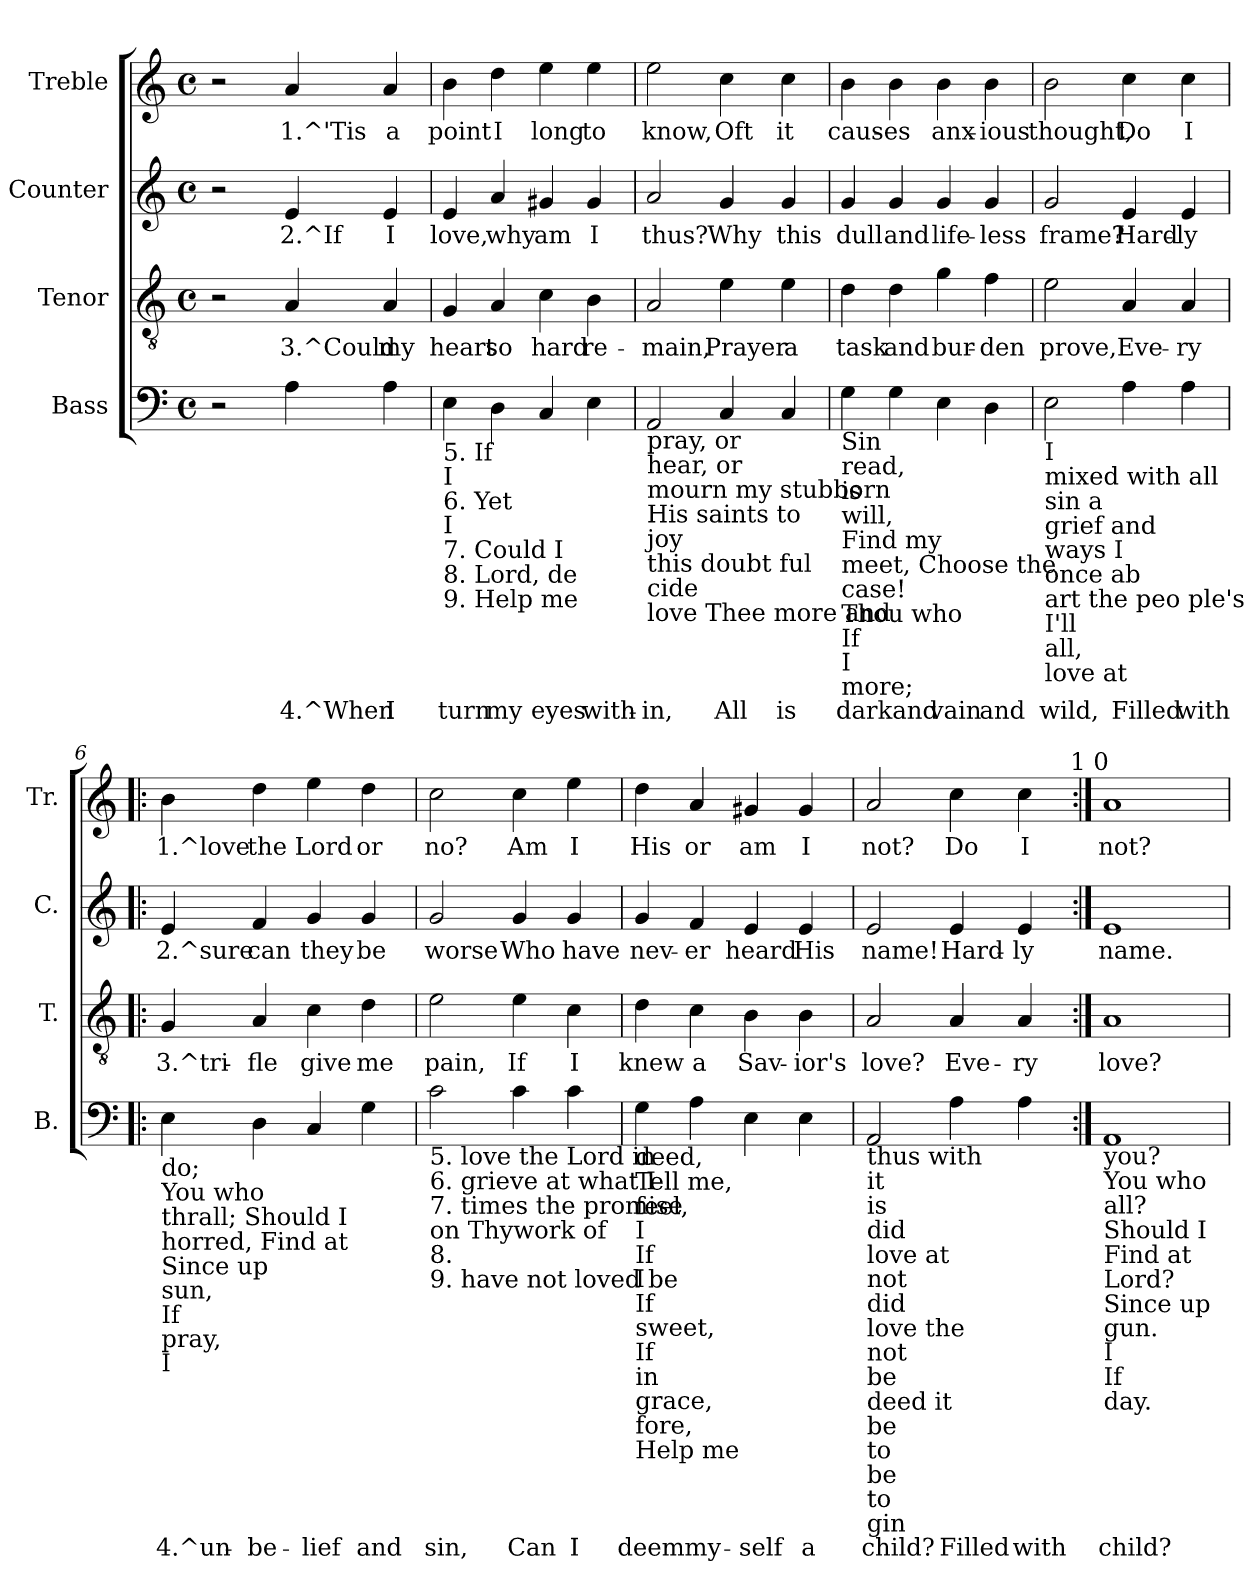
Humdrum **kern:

**kern	**text	**kern	**text	**kern	**text	**kern	**text
*part4	*part4	*part3	*part3	*part2	*part2	*part1	*part1
*staff4	*staff4	*staff3	*staff3	*staff2	*staff2	*staff1	*staff1
*I"Bass	*	*I"Tenor	*	*I"Counter	*	*I"Treble	*
*I'B.	*	*I'T.	*	*I'C.	*	*I'Tr.	*
!!LO:PB:g=z
*stria5	*	*stria5	*	*stria5	*	*stria5	*
*clefF4	*	*clefGv2	*	*clefG2	*	*clefG2	*
*k[]	*	*k[]	*	*k[]	*	*k[]	*
*C:	*	*C:	*	*C:	*	*C:	*
*M4/4	*	*M4/4	*	*M4/4	*	*M4/4	*
*met(c)	*	*met(c)	*	*met(c)	*	*met(c)	*
=1	=1	=1	=1	=1	=1	=1	=1
2r	.	2r	.	2r	.	2r	.
!	!LO:LY:b:rj	!	!LO:LY:b:rj	!	!LO:LY:b:rj	!	!LO:LY:b:rj
4A\	4.^When	4A/	3.^Could	4e/	2.^If	4a/	1.^'Tis
!	!LO:LY:b:rj	!	!LO:LY:b:rj	!	!LO:LY:b:rj	!	!LO:LY:b:rj
4A\	I	4A/	my	4e/	I	4a/	a
=2	=2	=2	=2	=2	=2	=2	=2
!LO:TX:b:t=5. If	!	!	!	!	!	!	!
!LO:TX:b:t=I	!	!	!	!	!	!	!
!LO:TX:b:t=6. Yet	!	!	!	!	!	!	!
!LO:TX:b:t=I	!	!	!	!	!	!	!
!LO:TX:b:t=7. Could I	!	!	!	!	!	!	!
!LO:TX:b:t=8. Lord, de	!	!	!	!	!	!	!
!LO:TX:b:t=9. Help me	!	!	!	!	!	!	!
!	!LO:LY:b:rj	!	!LO:LY:b:rj	!	!LO:LY:b:rj	!	!LO:LY:b:rj
4E\	turn	4G/	heart	4e/	love,	4b\	point
!	!LO:LY:b:rj	!	!LO:LY:b:rj	!	!LO:LY:b:rj	!	!LO:LY:b:rj
4D\	my	4A/	so	4a/	why	4dd\	I
!	!LO:LY:b:rj	!	!LO:LY:b:rj	!	!LO:LY:b:rj	!	!LO:LY:b:rj
4C/	eyes	4c\	hard	4g#X/	am	4ee\	long
!	!LO:LY:b:rj	!	!LO:LY:b:rj	!	!LO:LY:b:rj	!	!LO:LY:b:rj
4E\	with-	4B\	re-	4g#/	I	4ee\	to
=3	=3	=3	=3	=3	=3	=3	=3
!LO:TX:b:t=pray, or	!	!	!	!	!	!	!
!LO:TX:b:t=hear, or	!	!	!	!	!	!	!
!LO:TX:b:t=mourn my stubborn	!	!	!	!	!	!	!
!LO:TX:b:t=His saints to	!	!	!	!	!	!	!
!LO:TX:b:t=joy	!	!	!	!	!	!	!
!LO:TX:b:t=this doubt ful	!	!	!	!	!	!	!
!LO:TX:b:t=cide	!	!	!	!	!	!	!
!LO:TX:b:t=love Thee more and	!	!	!	!	!	!	!
!	!LO:LY:b:rj	!	!LO:LY:b:rj	!	!LO:LY:b:rj	!	!LO:LY:b:rj
2AA/	-in,	2A/	-main,	2a/	thus?	2ee\	know,
!	!LO:LY:b:rj	!	!LO:LY:b:rj	!	!LO:LY:b:rj	!	!LO:LY:b:rj
4C/	All	4e\	Prayer	4g/	Why	4cc\	Oft
!	!LO:LY:b:rj	!	!LO:LY:b:rj	!	!LO:LY:b:rj	!	!LO:LY:b:rj
4C/	is	4e\	a	4g/	this	4cc\	it
=4	=4	=4	=4	=4	=4	=4	=4
!LO:TX:b:t=Sin	!	!	!	!	!	!	!
!LO:TX:b:t=read,	!	!	!	!	!	!	!
!LO:TX:b:t=is	!	!	!	!	!	!	!
!LO:TX:b:t=will,	!	!	!	!	!	!	!
!LO:TX:b:t=Find my	!	!	!	!	!	!	!
!LO:TX:b:t=meet, Choose the	!	!	!	!	!	!	!
!LO:TX:b:t=case!	!	!	!	!	!	!	!
!LO:TX:b:t=Thou who	!	!	!	!	!	!	!
!LO:TX:b:t=If	!	!	!	!	!	!	!
!LO:TX:b:t=I	!	!	!	!	!	!	!
!LO:TX:b:t=more;	!	!	!	!	!	!	!
!	!LO:LY:b:rj	!	!LO:LY:b:rj	!	!LO:LY:b:rj	!	!LO:LY:b:rj
4G\	darkand	4d\	task	4g/	dull	4b\	caus-
!	!LO:LY:b:rj	!	!LO:LY:b:rj	!	!LO:LY:b:rj	!	!LO:LY:b:rj
4G\	.	4d\	and	4g/	and	4b\	-es
!	!LO:LY:b:rj	!	!LO:LY:b:rj	!	!LO:LY:b:rj	!	!LO:LY:b:rj
4E\	vain	4g\	bur-	4g/	life-	4b\	anx-
!	!LO:LY:b:rj	!	!LO:LY:b:rj	!	!LO:LY:b:rj	!	!LO:LY:b:rj
4D\	and	4f\	-den	4g/	-less	4b\	-ious
=5	=5	=5	=5	=5	=5	=5	=5
!LO:TX:b:t=I	!	!	!	!	!	!	!
!LO:TX:b:t=mixed with all	!	!	!	!	!	!	!
!LO:TX:b:t=sin a	!	!	!	!	!	!	!
!LO:TX:b:t=grief and	!	!	!	!	!	!	!
!LO:TX:b:t=ways I	!	!	!	!	!	!	!
!LO:TX:b:t=once ab	!	!	!	!	!	!	!
!LO:TX:b:t=art the peo ple's	!	!	!	!	!	!	!
!LO:TX:b:t=I'll	!	!	!	!	!	!	!
!LO:TX:b:t=all,	!	!	!	!	!	!	!
!LO:TX:b:t=love at	!	!	!	!	!	!	!
!	!LO:LY:b:rj	!	!LO:LY:b:rj	!	!LO:LY:b:rj	!	!LO:LY:b:rj
2E\	wild,	2e\	prove,	2g/	frame?	2b>\	thought,
!	!LO:LY:b:rj	!	!LO:LY:b:rj	!	!LO:LY:b:rj	!	!LO:LY:b:rj
4A\	Filled	4A/	Eve-	4e/	Hard-	4cc\	Do
!	!LO:LY:b:rj	!	!LO:LY:b:rj	!	!LO:LY:b:rj	!	!LO:LY:b:rj
4A\	with	4A/	-ry	4e/	-ly	4cc\	I
!!LO:LB:g=z
=6!|:	=6!|:	=6!|:	=6!|:	=6!|:	=6!|:	=6!|:	=6!|:
!LO:TX:b:t=do;	!	!	!	!	!	!	!
!LO:TX:b:t=You who	!	!	!	!	!	!	!
!LO:TX:b:t=thrall; Should I	!	!	!	!	!	!	!
!LO:TX:b:t=horred, Find at	!	!	!	!	!	!	!
!LO:TX:b:t=Since up	!	!	!	!	!	!	!
!LO:TX:b:t=sun,	!	!	!	!	!	!	!
!LO:TX:b:t=If	!	!	!	!	!	!	!
!LO:TX:b:t=pray,	!	!	!	!	!	!	!
!LO:TX:b:t=I	!	!	!	!	!	!	!
!	!LO:LY:b:rj	!	!LO:LY:b:rj	!	!LO:LY:b:rj	!	!LO:LY:b:rj
4E\	4.^un-	4G/	3.^tri-	4e/	2.^sure	4b\	1.^love
!	!LO:LY:b:rj	!	!LO:LY:b:rj	!	!LO:LY:b:rj	!	!LO:LY:b:rj
4D\	-be-	4A/	-fle	4f/	can	4dd\	the
!	!LO:LY:b:rj	!	!LO:LY:b:rj	!	!LO:LY:b:rj	!	!LO:LY:b:rj
4C/	-lief	4c\	give	4g/	they	4ee\	Lord
!	!LO:LY:b:rj	!	!LO:LY:b:rj	!	!LO:LY:b:rj	!	!LO:LY:b:rj
4G\	and	4d\	me	4g/	be	4dd\	or
=7	=7	=7	=7	=7	=7	=7	=7
!LO:TX:b:t=5. love the Lord in	!	!	!	!	!	!	!
!LO:TX:b:t=6. grieve at what I	!	!	!	!	!	!	!
!LO:TX:b:t=7. times the promise	!	!	!	!	!	!	!
!LO:TX:b:t=on Thywork of	!	!	!	!	!	!	!
!LO:TX:b:t=8.	!	!	!	!	!	!	!
!LO:TX:b:t=9. have not loved be	!	!	!	!	!	!	!
!	!LO:LY:b:rj	!	!LO:LY:b:rj	!	!LO:LY:b:rj	!	!LO:LY:b:rj
2c\	sin,	2e\	pain,	2g/	worse	2cc\	no?
!	!LO:LY:b:rj	!	!LO:LY:b:rj	!	!LO:LY:b:rj	!	!LO:LY:b:rj
4c\	Can	4e\	If	4g/	Who	4cc\	Am
!	!LO:LY:b:rj	!	!LO:LY:b:rj	!	!LO:LY:b:rj	!	!LO:LY:b:rj
4c\	I	4c\	I	4g/	have	4ee\	I
=8	=8	=8	=8	=8	=8	=8	=8
!LO:TX:b:t=deed,	!	!	!	!	!	!	!
!LO:TX:b:t=Tell me,	!	!	!	!	!	!	!
!LO:TX:b:t=feel,	!	!	!	!	!	!	!
!LO:TX:b:t=I	!	!	!	!	!	!	!
!LO:TX:b:t=If	!	!	!	!	!	!	!
!LO:TX:b:t=I	!	!	!	!	!	!	!
!LO:TX:b:t=If	!	!	!	!	!	!	!
!LO:TX:b:t=sweet,	!	!	!	!	!	!	!
!LO:TX:b:t=If	!	!	!	!	!	!	!
!LO:TX:b:t=in	!	!	!	!	!	!	!
!LO:TX:b:t=grace,	!	!	!	!	!	!	!
!LO:TX:b:t=fore,	!	!	!	!	!	!	!
!LO:TX:b:t=Help me	!	!	!	!	!	!	!
!	!LO:LY:b:rj	!	!LO:LY:b:rj	!	!LO:LY:b:rj	!	!LO:LY:b:rj
4G\	deem	4d\	knew	4g/	nev-	4dd\	His
!	!LO:LY:b:rj	!	!LO:LY:b:rj	!	!LO:LY:b:rj	!	!LO:LY:b:rj
4A\	my-	4c\	a	4f/	-er	4a/	or
!	!LO:LY:b:rj	!	!LO:LY:b:rj	!	!LO:LY:b:rj	!	!LO:LY:b:rj
4E\	-self	4B\	Sav-	4e/	heard	4g#X/	am
!	!LO:LY:b:rj	!	!LO:LY:b:rj	!	!LO:LY:b:rj	!	!LO:LY:b:rj
4E\	a	4B\	-ior's	4e/	His	4g#/	I
=9	=9	=9	=9	=9	=9	=9	=9
!LO:TX:b:t=thus with	!	!	!	!	!	!	!
!LO:TX:b:t=it	!	!	!	!	!	!	!
!LO:TX:b:t=is	!	!	!	!	!	!	!
!LO:TX:b:t=did	!	!	!	!	!	!	!
!LO:TX:b:t=love at	!	!	!	!	!	!	!
!LO:TX:b:t=not	!	!	!	!	!	!	!
!LO:TX:b:t=did	!	!	!	!	!	!	!
!LO:TX:b:t=love the	!	!	!	!	!	!	!
!LO:TX:b:t=not	!	!	!	!	!	!	!
!LO:TX:b:t=be	!	!	!	!	!	!	!
!LO:TX:b:t=deed it	!	!	!	!	!	!	!
!LO:TX:b:t=be	!	!	!	!	!	!	!
!LO:TX:b:t=to	!	!	!	!	!	!	!
!LO:TX:b:t=be	!	!	!	!	!	!	!
!LO:TX:b:t=to	!	!	!	!	!	!	!
!LO:TX:b:t=gin	!	!	!	!	!	!	!
!	!LO:LY:b:rj	!	!LO:LY:b:rj	!	!LO:LY:b:rj	!	!LO:LY:b:rj
*	*	*	*	*	*	*^	*
2AA/	child?	2A/	love?	2e/	name!	2a/	2ryy	not?
!	!LO:LY:b:rj	!	!LO:LY:b:rj	!	!LO:LY:b:rj	!	!	!LO:LY:b:rj
4A\	Filled	4A/	Eve-	4e/	Hard-	4cc\	4ryy	Do
!	!LO:LY:b:rj	!	!LO:LY:b:rj	!	!LO:LY:b:rj	!	!	!LO:LY:b:rj
4A\	with	4A/	-ry	4e/	-ly	4cc\	8...ryy	I
!	!	!	!	!	!	!	!LO:TX:a:t=1 0	!
.	.	.	.	.	.	.	64ryy	.
=10:|!	=10:|!	=10:|!	=10:|!	=10:|!	=10:|!	=10:|!	=10:|!	=10:|!
!LO:TX:b:t=you?	!	!	!	!	!	!	!	!
!LO:TX:b:t=You who	!	!	!	!	!	!	!	!
!LO:TX:b:t=all?	!	!	!	!	!	!	!	!
!LO:TX:b:t=Should I	!	!	!	!	!	!	!	!
!LO:TX:b:t=Find at	!	!	!	!	!	!	!	!
!LO:TX:b:t=Lord?	!	!	!	!	!	!	!	!
!LO:TX:b:t=Since up	!	!	!	!	!	!	!	!
!LO:TX:b:t=gun.	!	!	!	!	!	!	!	!
!LO:TX:b:t=I	!	!	!	!	!	!	!	!
!LO:TX:b:t=If	!	!	!	!	!	!	!	!
!LO:TX:b:t=day.	!	!	!	!	!	!	!	!
!	!LO:LY:b:rj	!	!LO:LY:b:rj	!	!LO:LY:b:rj	!	!	!LO:LY:b:rj
*	*	*	*	*	*	*v	*v	*
1AA	child?	1A	love?	1e	name.	1a	not?
=	=	=	=	=	=	=	=
*-	*-	*-	*-	*-	*-	*-	*-
